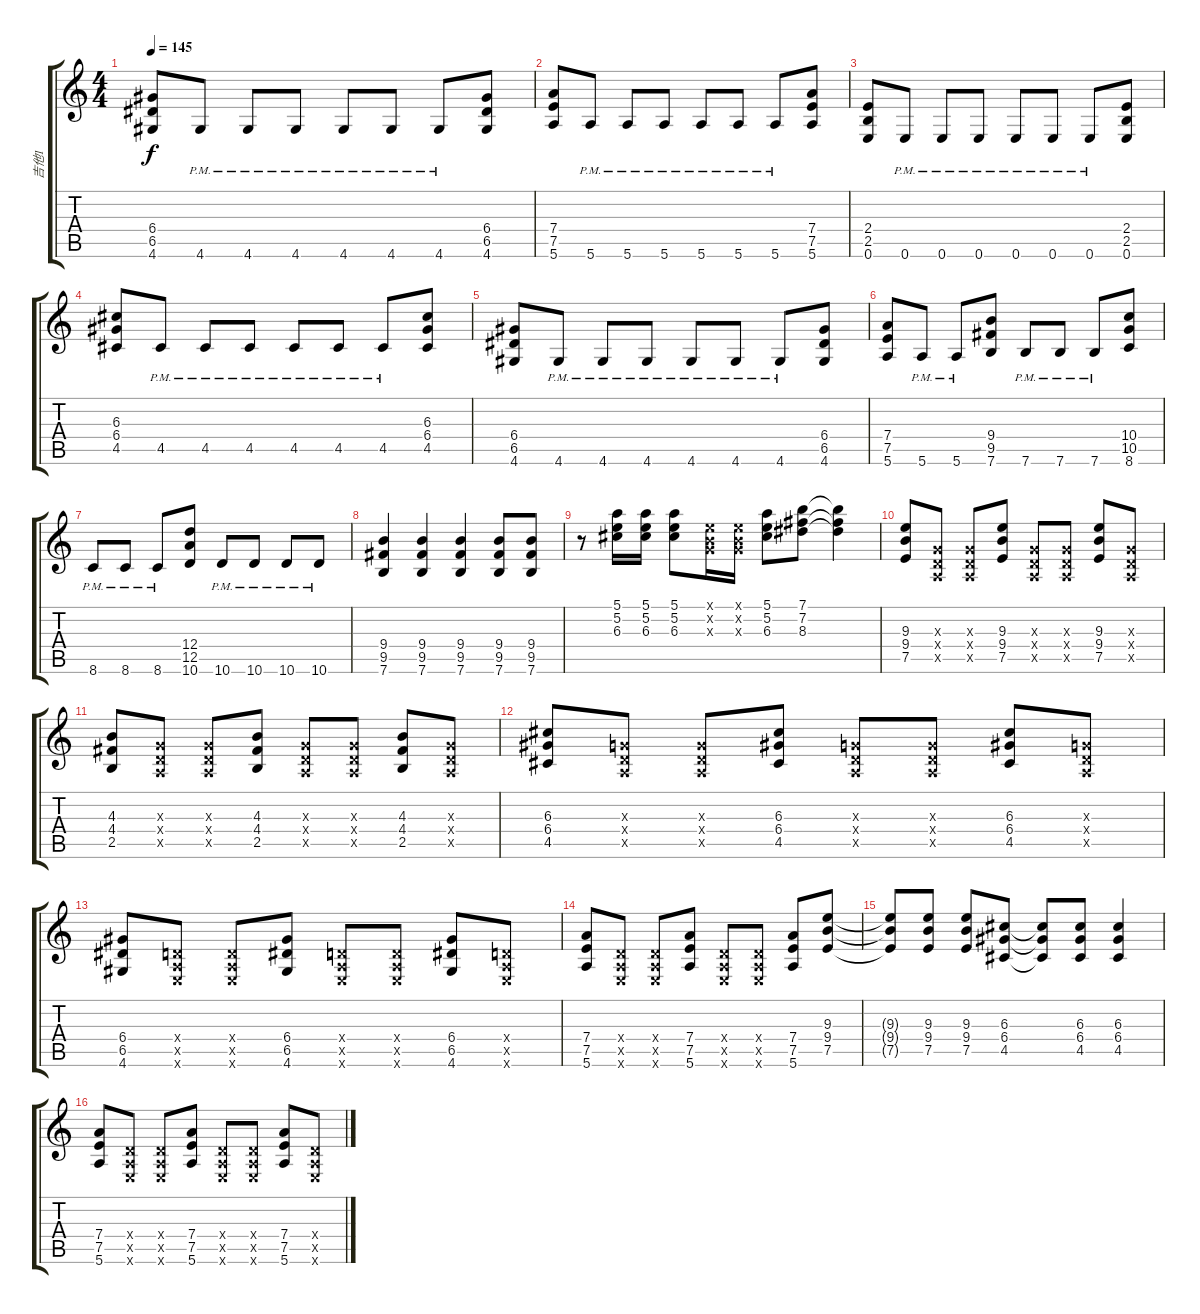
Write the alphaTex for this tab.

\track ("吉他1" "吉他1") {instrument distortionguitar}
\staff {score tabs}
\tuning (E4 B3 G3 D3 A2 E2) {hide}
\ts (4 4)
\tempo 145
\clef g2
\ks c
(6.4 6.5 4.6).8{dy f} 4.6{pm}.8 4.6{pm}.8 4.6{pm}.8 4.6{pm}.8 4.6{pm}.8 4.6{pm}.8 (6.4 6.5 4.6).8 |
(7.4 7.5 5.6).8 5.6{pm}.8 5.6{pm}.8 5.6{pm}.8 5.6{pm}.8 5.6{pm}.8 5.6{pm}.8 (7.4 7.5 5.6).8 |
(2.4 2.5 0.6).8 0.6{pm}.8 0.6{pm}.8 0.6{pm}.8 0.6{pm}.8 0.6{pm}.8 0.6{pm}.8 (2.4 2.5 0.6).8 |
(6.3 6.4 4.5).8 4.5{pm}.8 4.5{pm}.8 4.5{pm}.8 4.5{pm}.8 4.5{pm}.8 4.5{pm}.8 (6.3 6.4 4.5).8 |
(6.4 6.5 4.6).8 4.6{pm}.8 4.6{pm}.8 4.6{pm}.8 4.6{pm}.8 4.6{pm}.8 4.6{pm}.8 (6.4 6.5 4.6).8 |
(7.4 7.5 5.6).8 5.6{pm}.8 5.6{pm}.8 (9.4 9.5 7.6).8 7.6{pm}.8 7.6{pm}.8 7.6{pm}.8 (10.4 10.5 8.6).8 |
8.6{pm}.8 8.6{pm}.8 8.6{pm}.8 (12.4 12.5 10.6).8 10.6{pm}.8 10.6{pm}.8 10.6{pm}.8 10.6{pm}.8 |
(9.4 9.5 7.6).4 (9.4 9.5 7.6).4 (9.4 9.5 7.6).4 (9.4 9.5 7.6).8 (9.4 9.5 7.6).8 |
r.8 (5.1 5.2 6.3).16 (5.1 5.2 6.3).16 (5.1 5.2 6.3).8 (0.1{x} 0.2{x} 0.3{x}).16 (0.1{x} 0.2{x} 0.3{x}).16 (5.1 5.2 6.3).8 (7.1 7.2 8.3).8 (7.1{t} 7.2{t} 8.3{t}).4 |
(9.3 9.4 7.5).8 (0.3{x} 0.4{x} 0.5{x}).8 (0.3{x} 0.4{x} 0.5{x}).8 (9.3 9.4 7.5).8 (0.3{x} 0.4{x} 0.5{x}).8 (0.3{x} 0.4{x} 0.5{x}).8 (9.3 9.4 7.5).8 (0.3{x} 0.4{x} 0.5{x}).8 |
(4.3 4.4 2.5).8 (0.3{x} 0.4{x} 0.5{x}).8 (0.3{x} 0.4{x} 0.5{x}).8 (4.3 4.4 2.5).8 (0.3{x} 0.4{x} 0.5{x}).8 (0.3{x} 0.4{x} 0.5{x}).8 (4.3 4.4 2.5).8 (0.3{x} 0.4{x} 0.5{x}).8 |
(6.3 6.4 4.5).8 (0.3{x} 0.4{x} 0.5{x}).8 (0.3{x} 0.4{x} 0.5{x}).8 (6.3 6.4 4.5).8 (0.3{x} 0.4{x} 0.5{x}).8 (0.3{x} 0.4{x} 0.5{x}).8 (6.3 6.4 4.5).8 (0.3{x} 0.4{x} 0.5{x}).8 |
(6.4 6.5 4.6).8 (0.4{x} 0.5{x} 0.6{x}).8 (0.4{x} 0.5{x} 0.6{x}).8 (6.4 6.5 4.6).8 (0.4{x} 0.5{x} 0.6{x}).8 (0.4{x} 0.5{x} 0.6{x}).8 (6.4 6.5 4.6).8 (0.4{x} 0.5{x} 0.6{x}).8 |
(7.4 7.5 5.6).8 (0.4{x} 0.5{x} 0.6{x}).8 (0.4{x} 0.5{x} 0.6{x}).8 (7.4 7.5 5.6).8 (0.4{x} 0.5{x} 0.6{x}).8 (0.4{x} 0.5{x} 0.6{x}).8 (7.4 7.5 5.6).8 (9.3 9.4 7.5).8 |
(9.3{t} 9.4{t} 7.5{t}).8 (9.3 9.4 7.5).8 (9.3 9.4 7.5).8 (6.3 6.4 4.5).8 (6.3{t} 6.4{t} 4.5{t}).8 (6.3 6.4 4.5).8 (6.3 6.4 4.5).4 |
(7.4 7.5 5.6).8 (0.4{x} 0.5{x} 0.6{x}).8 (0.4{x} 0.5{x} 0.6{x}).8 (7.4 7.5 5.6).8 (0.4{x} 0.5{x} 0.6{x}).8 (0.4{x} 0.5{x} 0.6{x}).8 (7.4 7.5 5.6).8 (0.4{x} 0.5{x} 0.6{x}).8
